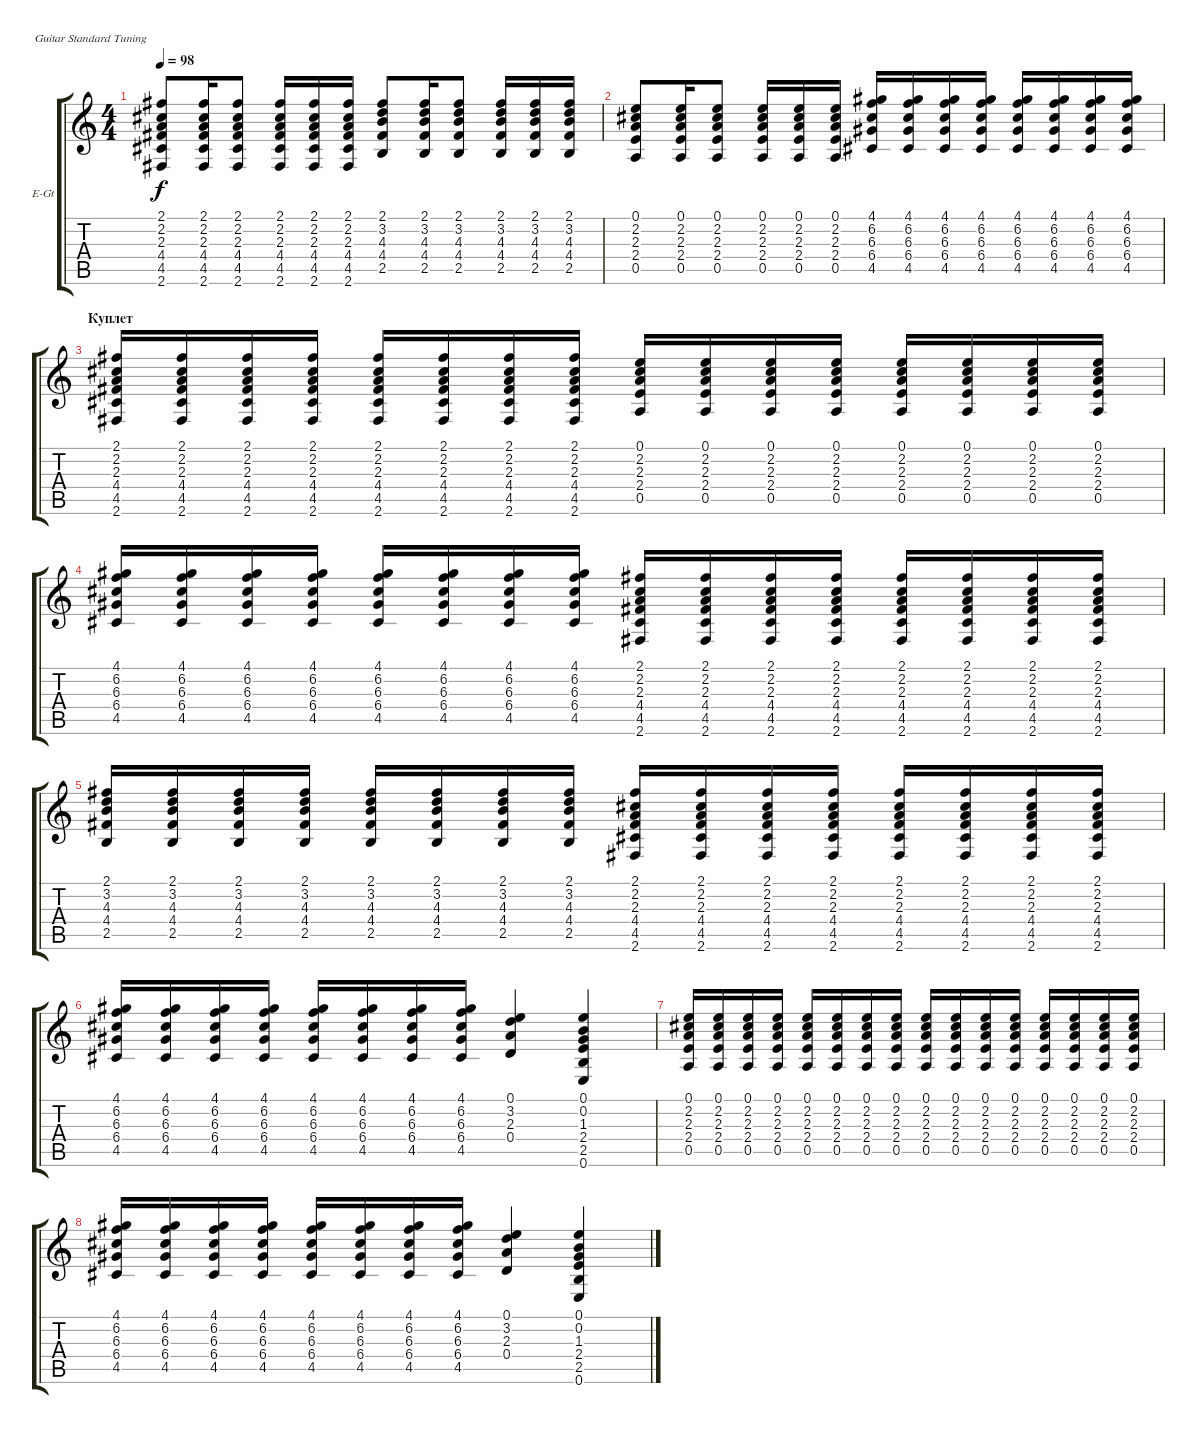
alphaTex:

\defaultSystemsLayout 4
\bracketExtendMode groupsimilarinstruments
\firstSystemTrackNameOrientation horizontal
\otherSystemsTrackNameOrientation horizontal
\track ("Electric Guitar" "E-Gt") {instrument distortionguitar}
\staff {score tabs}
\tuning (E4 B3 G3 D3 A2 E2)
\ts (4 4)
\tempo 98
\clef g2
\ks c
(2.6 4.5 4.4 2.3 2.2 2.1).8{dy f} (2.6 4.5 4.4 2.3 2.2 2.1).16 (2.6 4.5 4.4 2.3 2.2 2.1).8 (2.6 4.5 4.4 2.3 2.2 2.1).16 (2.6 4.5 4.4 2.3 2.2 2.1).16 (2.6 4.5 4.4 2.3 2.2 2.1).16 (2.1 3.2 4.4 4.3 2.5).8 (2.1 3.2 4.4 4.3 2.5).16 (2.1 3.2 4.4 4.3 2.5).8 (2.1 3.2 4.4 4.3 2.5).16 (2.1 3.2 4.4 4.3 2.5).16 (2.1 3.2 4.4 4.3 2.5).16 |
(0.1 2.2 2.3 2.4 0.5).8 (0.1 2.2 2.3 2.4 0.5).16 (0.1 2.2 2.3 2.4 0.5).8 (0.1 2.2 2.3 2.4 0.5).16 (0.1 2.2 2.3 2.4 0.5).16 (0.1 2.2 2.3 2.4 0.5).16 (4.1 6.2 6.3 6.4 4.5).16 (4.1 6.2 6.3 6.4 4.5).16 (4.1 6.2 6.3 6.4 4.5).16 (4.1 6.2 6.3 6.4 4.5).16 (4.1 6.2 6.3 6.4 4.5).16 (4.1 6.2 6.3 6.4 4.5).16 (4.1 6.2 6.3 6.4 4.5).16 (4.1 6.2 6.3 6.4 4.5).16 |
\section ("" "Куплет")
(2.6 4.5 4.4 2.3 2.1 2.2).16 (2.6 4.5 4.4 2.3 2.1 2.2).16 (2.6 4.5 4.4 2.3 2.1 2.2).16 (2.6 4.5 4.4 2.3 2.1 2.2).16 (2.6 4.5 4.4 2.3 2.1 2.2).16 (2.6 4.5 4.4 2.3 2.1 2.2).16 (2.6 4.5 4.4 2.3 2.1 2.2).16 (2.6 4.5 4.4 2.3 2.1 2.2).16 (0.1 2.2 2.3 2.4 0.5).16 (0.1 2.2 2.3 2.4 0.5).16 (0.1 2.2 2.3 2.4 0.5).16 (0.1 2.2 2.3 2.4 0.5).16 (0.1 2.2 2.3 2.4 0.5).16 (0.1 2.2 2.3 2.4 0.5).16 (0.1 2.2 2.3 2.4 0.5).16 (0.1 2.2 2.3 2.4 0.5).16 |
(4.1 6.2 6.3 6.4 4.5).16 (4.1 6.2 6.3 6.4 4.5).16 (4.1 6.2 6.3 6.4 4.5).16 (4.1 6.2 6.3 6.4 4.5).16 (4.1 6.2 6.3 6.4 4.5).16 (4.1 6.2 6.3 6.4 4.5).16 (4.1 6.2 6.3 6.4 4.5).16 (4.1 6.2 6.3 6.4 4.5).16 (2.6 4.5 4.4 2.3 2.1 2.2).16 (2.6 4.5 4.4 2.3 2.1 2.2).16 (2.6 4.5 4.4 2.3 2.1 2.2).16 (2.6 4.5 4.4 2.3 2.1 2.2).16 (2.6 4.5 4.4 2.3 2.1 2.2).16 (2.6 4.5 4.4 2.3 2.1 2.2).16 (2.6 4.5 4.4 2.3 2.1 2.2).16 (2.6 4.5 4.4 2.3 2.1 2.2).16 |
(2.1 3.2 4.3 4.4 2.5).16 (2.1 3.2 4.3 4.4 2.5).16 (2.1 3.2 4.3 4.4 2.5).16 (2.1 3.2 4.3 4.4 2.5).16 (2.1 3.2 4.3 4.4 2.5).16 (2.1 3.2 4.3 4.4 2.5).16 (2.1 3.2 4.3 4.4 2.5).16 (2.1 3.2 4.3 4.4 2.5).16 (2.6 4.5 4.4 2.3 2.1 2.2).16 (2.6 4.5 4.4 2.3 2.1 2.2).16 (2.6 4.5 4.4 2.3 2.1 2.2).16 (2.6 4.5 4.4 2.3 2.1 2.2).16 (2.6 4.5 4.4 2.3 2.1 2.2).16 (2.6 4.5 4.4 2.3 2.1 2.2).16 (2.6 4.5 4.4 2.3 2.1 2.2).16 (2.6 4.5 4.4 2.3 2.1 2.2).16 |
(4.1 6.2 6.3 6.4 4.5).16 (4.1 6.2 6.3 6.4 4.5).16 (4.1 6.2 6.3 6.4 4.5).16 (4.1 6.2 6.3 6.4 4.5).16 (4.1 6.2 6.3 6.4 4.5).16 (4.1 6.2 6.3 6.4 4.5).16 (4.1 6.2 6.3 6.4 4.5).16 (4.1 6.2 6.3 6.4 4.5).16 (0.1 3.2 2.3 0.4).4 (0.6 2.5 2.4 1.3 0.2 0.1).4 |
(0.1 2.2 2.3 2.4 0.5).16 (0.1 2.2 2.3 2.4 0.5).16 (0.1 2.2 2.3 2.4 0.5).16 (0.1 2.2 2.3 2.4 0.5).16 (0.1 2.2 2.3 2.4 0.5).16 (0.1 2.2 2.3 2.4 0.5).16 (0.1 2.2 2.3 2.4 0.5).16 (0.1 2.2 2.3 2.4 0.5).16 (0.1 2.2 2.3 2.4 0.5).16 (0.1 2.2 2.3 2.4 0.5).16 (0.1 2.2 2.3 2.4 0.5).16 (0.1 2.2 2.3 2.4 0.5).16 (0.1 2.2 2.3 2.4 0.5).16 (0.1 2.2 2.3 2.4 0.5).16 (0.1 2.2 2.3 2.4 0.5).16 (0.1 2.2 2.3 2.4 0.5).16 |
(4.1 6.2 6.3 6.4 4.5).16 (4.1 6.2 6.3 6.4 4.5).16 (4.1 6.2 6.3 6.4 4.5).16 (4.1 6.2 6.3 6.4 4.5).16 (4.1 6.2 6.3 6.4 4.5).16 (4.1 6.2 6.3 6.4 4.5).16 (4.1 6.2 6.3 6.4 4.5).16 (4.1 6.2 6.3 6.4 4.5).16 (0.1 3.2 2.3 0.4).4 (0.6 2.5 2.4 1.3 0.2 0.1).4
